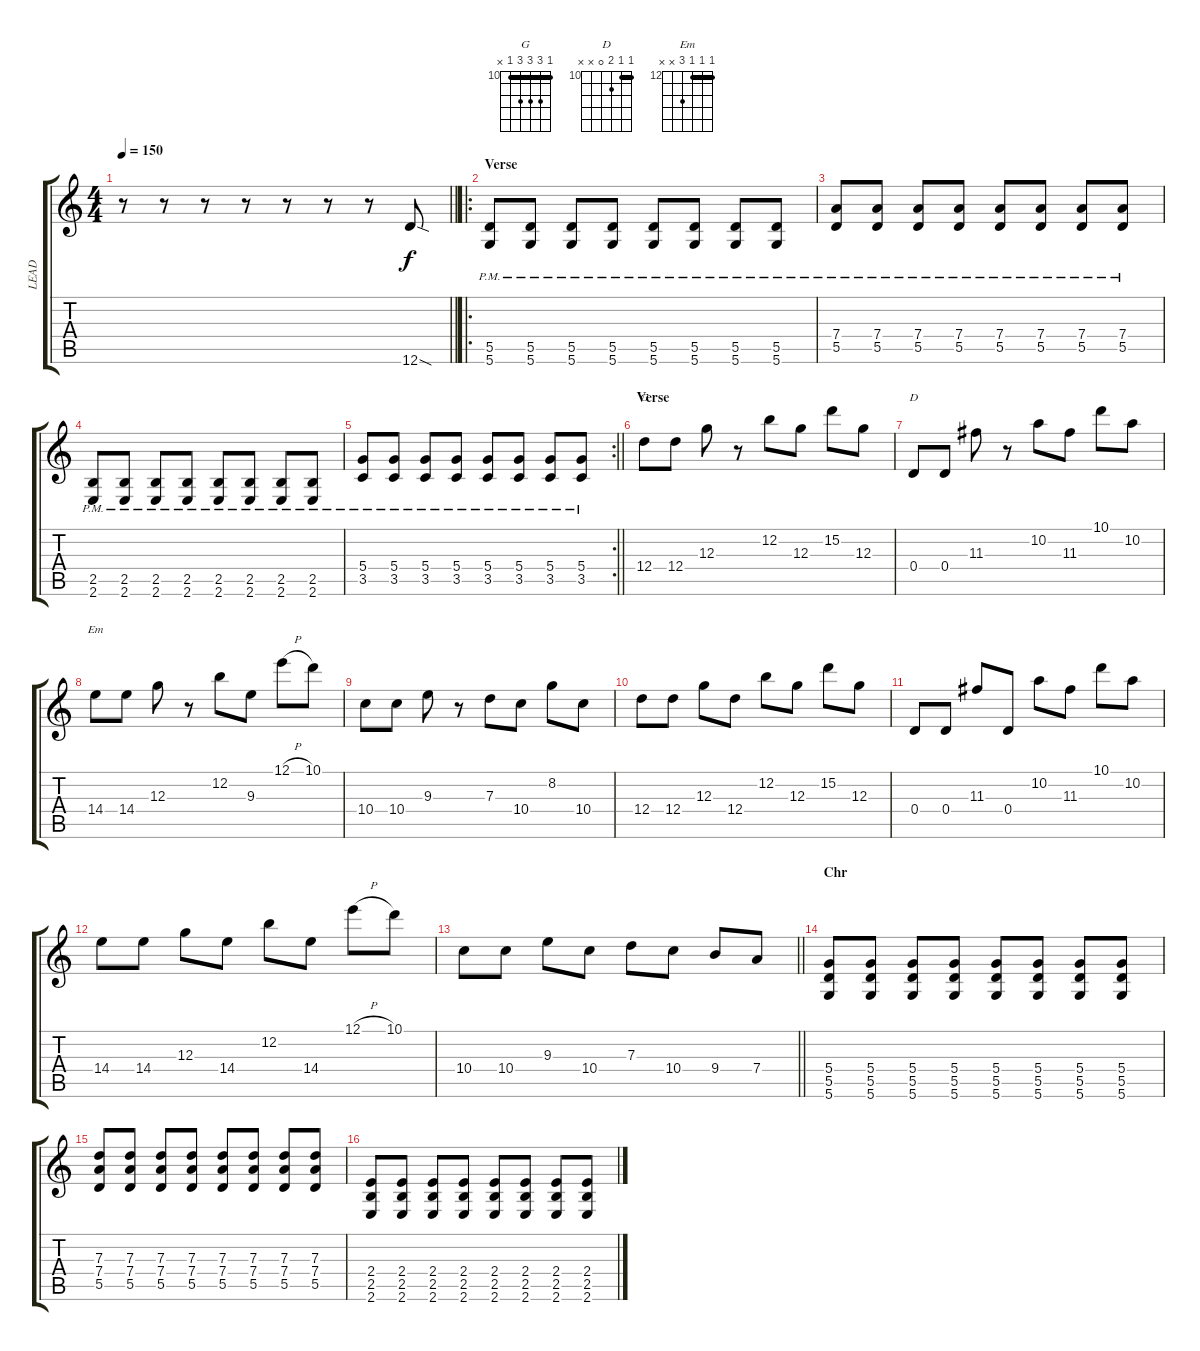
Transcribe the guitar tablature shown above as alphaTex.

\track ("LEAD" "LEAD") {instrument distortionguitar}
\staff {score tabs}
\tuning (E4 B3 G3 D3 A2 D2) {hide}
\chord ("G" 10 12 12 12 10 x) {firstfret 10 barre 10}
\chord ("D" 10 10 11 0 x x) {firstfret 10 barre 10}
\chord ("Em" 12 12 12 14 x x) {firstfret 12 barre 12}
\ts (4 4)
\tempo 150
\clef g2
\barLineRight lightlight
\ks c
r.8{dy f} r.8 r.8 r.8 r.8 r.8 r.8 12.6{sod}.8 |
\ro
\section ("" "Verse")
(5.5{pm} 5.6{pm}).8 (5.5{pm} 5.6{pm}).8 (5.5{pm} 5.6{pm}).8 (5.5{pm} 5.6{pm}).8 (5.5{pm} 5.6{pm}).8 (5.5{pm} 5.6{pm}).8 (5.5{pm} 5.6{pm}).8 (5.5{pm} 5.6{pm}).8 |
(7.4{pm} 5.5{pm}).8 (7.4{pm} 5.5{pm}).8 (7.4{pm} 5.5{pm}).8 (7.4{pm} 5.5{pm}).8 (7.4{pm} 5.5{pm}).8 (7.4{pm} 5.5{pm}).8 (7.4{pm} 5.5{pm}).8 (7.4{pm} 5.5{pm}).8 |
(2.5{pm} 2.6{pm}).8 (2.5{pm} 2.6{pm}).8 (2.5{pm} 2.6{pm}).8 (2.5{pm} 2.6{pm}).8 (2.5{pm} 2.6{pm}).8 (2.5{pm} 2.6{pm}).8 (2.5{pm} 2.6{pm}).8 (2.5{pm} 2.6{pm}).8 |
\rc 2
\barLineRight lightlight
(5.4{pm} 3.5{pm}).8 (5.4{pm} 3.5{pm}).8 (5.4{pm} 3.5{pm}).8 (5.4{pm} 3.5{pm}).8 (5.4{pm} 3.5{pm}).8 (5.4{pm} 3.5{pm}).8 (5.4{pm} 3.5{pm}).8 (5.4{pm} 3.5{pm}).8 |
\section ("" "Verse ")
12.4.8{ch "G"} 12.4.8 12.3.8 r.8 12.2.8 12.3.8 15.2.8 12.3.8 |
0.4.8{ch "D"} 0.4.8 11.3.8 r.8 10.2.8 11.3.8 10.1.8 10.2.8 |
14.4.8{ch "Em"} 14.4.8 12.3.8 r.8 12.2.8 9.3.8 12.1{h}.8 10.1.8 |
10.4.8 10.4.8 9.3.8 r.8 7.3.8 10.4.8 8.2.8 10.4.8 |
12.4.8 12.4.8 12.3.8 12.4.8 12.2.8 12.3.8 15.2.8 12.3.8 |
0.4.8 0.4.8 11.3.8 0.4.8 10.2.8 11.3.8 10.1.8 10.2.8 |
14.4.8 14.4.8 12.3.8 14.4.8 12.2.8 14.4.8 12.1{h}.8 10.1.8 |
\barLineRight lightlight
10.4.8 10.4.8 9.3.8 10.4.8 7.3.8 10.4.8 9.4.8 7.4.8 |
\section ("" "Chr")
(5.4 5.5 5.6).8 (5.4 5.5 5.6).8 (5.4 5.5 5.6).8 (5.4 5.5 5.6).8 (5.4 5.5 5.6).8 (5.4 5.5 5.6).8 (5.4 5.5 5.6).8 (5.4 5.5 5.6).8 |
(7.3 7.4 5.5).8 (7.3 7.4 5.5).8 (7.3 7.4 5.5).8 (7.3 7.4 5.5).8 (7.3 7.4 5.5).8 (7.3 7.4 5.5).8 (7.3 7.4 5.5).8 (7.3 7.4 5.5).8 |
(2.4 2.5 2.6).8 (2.4 2.5 2.6).8 (2.4 2.5 2.6).8 (2.4 2.5 2.6).8 (2.4 2.5 2.6).8 (2.4 2.5 2.6).8 (2.4 2.5 2.6).8 (2.4 2.5 2.6).8
